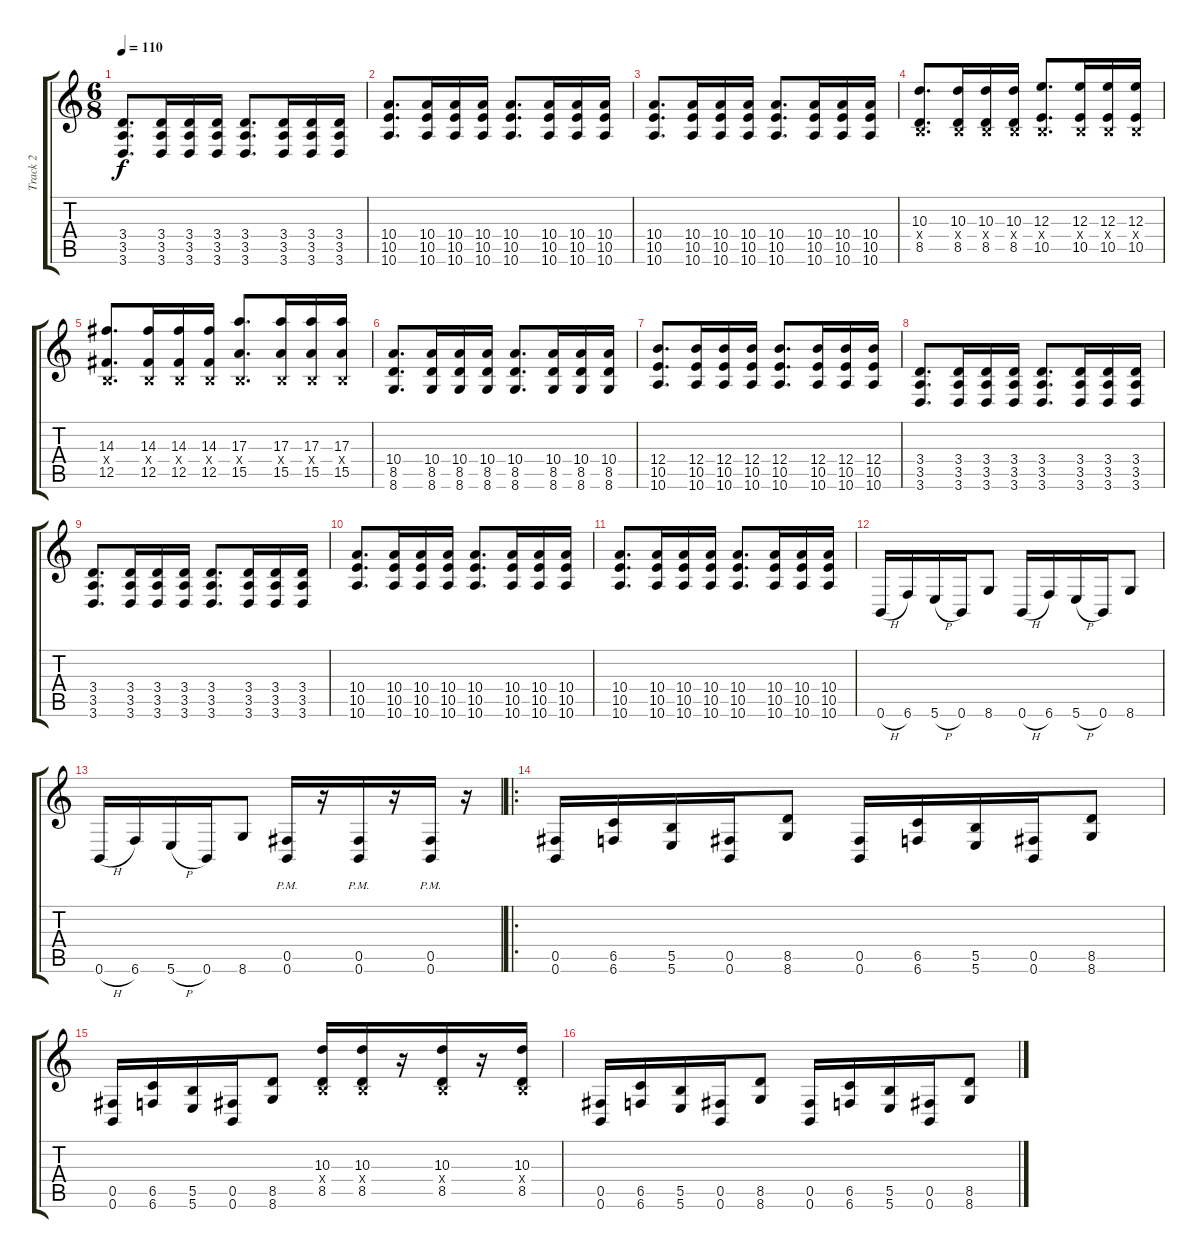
\track ("Track 2" "Track 2") {instrument overdrivenguitar}
\staff {score tabs}
\tuning (Db4 Ab3 E3 B2 Gb2 B1) {hide}
\ts (6 8)
\tempo 110
\clef g2
\ks c
(3.4 3.5 3.6).8{d dy f} (3.4 3.5 3.6).16 (3.4 3.5 3.6).16 (3.4 3.5 3.6).16 (3.4 3.5 3.6).8{d} (3.4 3.5 3.6).16 (3.4 3.5 3.6).16 (3.4 3.5 3.6).16 |
(10.4 10.5 10.6).8{d} (10.4 10.5 10.6).16 (10.4 10.5 10.6).16 (10.4 10.5 10.6).16 (10.4 10.5 10.6).8{d} (10.4 10.5 10.6).16 (10.4 10.5 10.6).16 (10.4 10.5 10.6).16 |
(10.4 10.5 10.6).8{d} (10.4 10.5 10.6).16 (10.4 10.5 10.6).16 (10.4 10.5 10.6).16 (10.4 10.5 10.6).8{d} (10.4 10.5 10.6).16 (10.4 10.5 10.6).16 (10.4 10.5 10.6).16 |
(10.3 0.4{x} 8.5).8{d} (10.3 0.4{x} 8.5).16 (10.3 0.4{x} 8.5).16 (10.3 0.4{x} 8.5).16 (12.3 0.4{x} 10.5).8{d} (12.3 0.4{x} 10.5).16 (12.3 0.4{x} 10.5).16 (12.3 0.4{x} 10.5).16 |
(14.3 0.4{x} 12.5).8{d} (14.3 0.4{x} 12.5).16 (14.3 0.4{x} 12.5).16 (14.3 0.4{x} 12.5).16 (17.3 0.4{x} 15.5).8{d} (17.3 0.4{x} 15.5).16 (17.3 0.4{x} 15.5).16 (17.3 0.4{x} 15.5).16 |
(10.4 8.5 8.6).8{d} (10.4 8.5 8.6).16 (10.4 8.5 8.6).16 (10.4 8.5 8.6).16 (10.4 8.5 8.6).8{d} (10.4 8.5 8.6).16 (10.4 8.5 8.6).16 (10.4 8.5 8.6).16 |
(12.4 10.5 10.6).8{d} (12.4 10.5 10.6).16 (12.4 10.5 10.6).16 (12.4 10.5 10.6).16 (12.4 10.5 10.6).8{d} (12.4 10.5 10.6).16 (12.4 10.5 10.6).16 (12.4 10.5 10.6).16 |
(3.4 3.5 3.6).8{d} (3.4 3.5 3.6).16 (3.4 3.5 3.6).16 (3.4 3.5 3.6).16 (3.4 3.5 3.6).8{d} (3.4 3.5 3.6).16 (3.4 3.5 3.6).16 (3.4 3.5 3.6).16 |
(3.4 3.5 3.6).8{d} (3.4 3.5 3.6).16 (3.4 3.5 3.6).16 (3.4 3.5 3.6).16 (3.4 3.5 3.6).8{d} (3.4 3.5 3.6).16 (3.4 3.5 3.6).16 (3.4 3.5 3.6).16 |
(10.4 10.5 10.6).8{d} (10.4 10.5 10.6).16 (10.4 10.5 10.6).16 (10.4 10.5 10.6).16 (10.4 10.5 10.6).8{d} (10.4 10.5 10.6).16 (10.4 10.5 10.6).16 (10.4 10.5 10.6).16 |
(10.4 10.5 10.6).8{d} (10.4 10.5 10.6).16 (10.4 10.5 10.6).16 (10.4 10.5 10.6).16 (10.4 10.5 10.6).8{d} (10.4 10.5 10.6).16 (10.4 10.5 10.6).16 (10.4 10.5 10.6).16 |
0.6{h}.16 6.6.16 5.6{h}.16 0.6.16 8.6.8 0.6{h}.16 6.6.16 5.6{h}.16 0.6.16 8.6.8 |
0.6{h}.16 6.6.16 5.6{h}.16 0.6.16 8.6.8 (0.5{pm} 0.6{pm}).16 r.16 (0.5{pm} 0.6{pm}).16 r.16 (0.5{pm} 0.6{pm}).16 r.16 |
\ro
(0.5 0.6).16 (6.5 6.6).16 (5.5 5.6).16 (0.5 0.6).16 (8.5 8.6).8 (0.5 0.6).16 (6.5 6.6).16 (5.5 5.6).16 (0.5 0.6).16 (8.5 8.6).8 |
(0.5 0.6).16 (6.5 6.6).16 (5.5 5.6).16 (0.5 0.6).16 (8.5 8.6).8 (10.3 0.4{x} 8.5).16 (10.3 0.4{x} 8.5).16 r.16 (10.3 0.4{x} 8.5).16 r.16 (10.3 0.4{x} 8.5).16 |
(0.5 0.6).16 (6.5 6.6).16 (5.5 5.6).16 (0.5 0.6).16 (8.5 8.6).8 (0.5 0.6).16 (6.5 6.6).16 (5.5 5.6).16 (0.5 0.6).16 (8.5 8.6).8
